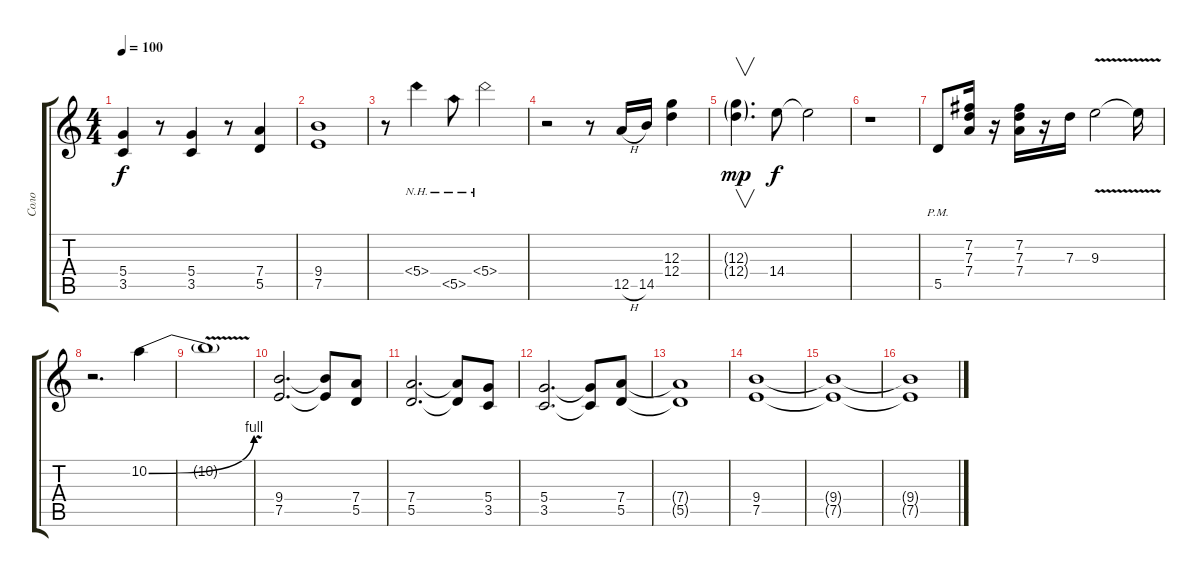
\track ("Соло" "Соло") {instrument distortionguitar}
\staff {score tabs}
\tuning (E4 B3 G3 D3 A2 E2) {hide}
\ts (4 4)
\tempo 100
\clef g2
\ks c
(5.4 3.5).4{dy f} r.8 (5.4 3.5).4 r.8 (7.4 5.5).4 |
(9.4 7.5).1 |
r.8 5.4{nh}.4 5.5{nh}.8 5.4{nh}.2 |
r.2 r.8 12.5{h}.16 14.5.16 (12.3 12.4).4 |
(12.3{g} 12.4{g}).4{v d dy mp} 14.4.8{dy f} 14.4{t}.2 |
r.1 |
5.5{pm}.8 (7.2 7.3 7.4).16 r.16 (7.2 7.3 7.4).16 r.16 7.3.16 9.3{v}.2 9.3{t}.16 |
r.2{d} 10.2{be (bend 0 0 60 4)}.4 |
10.2{v t}.1 |
(9.4 7.5).2{d} (9.4{t} 7.5{t}).8 (7.4 5.5).8 |
(7.4 5.5).2{d} (7.4{t} 5.5{t}).8 (5.4 3.5).8 |
(5.4 3.5).2{d} (5.4{t} 3.5{t}).8 (7.4 5.5).8 |
(7.4{t} 5.5{t}).1 |
(9.4 7.5).1 |
(9.4{t} 7.5{t}).1 |
(9.4{t} 7.5{t}).1
